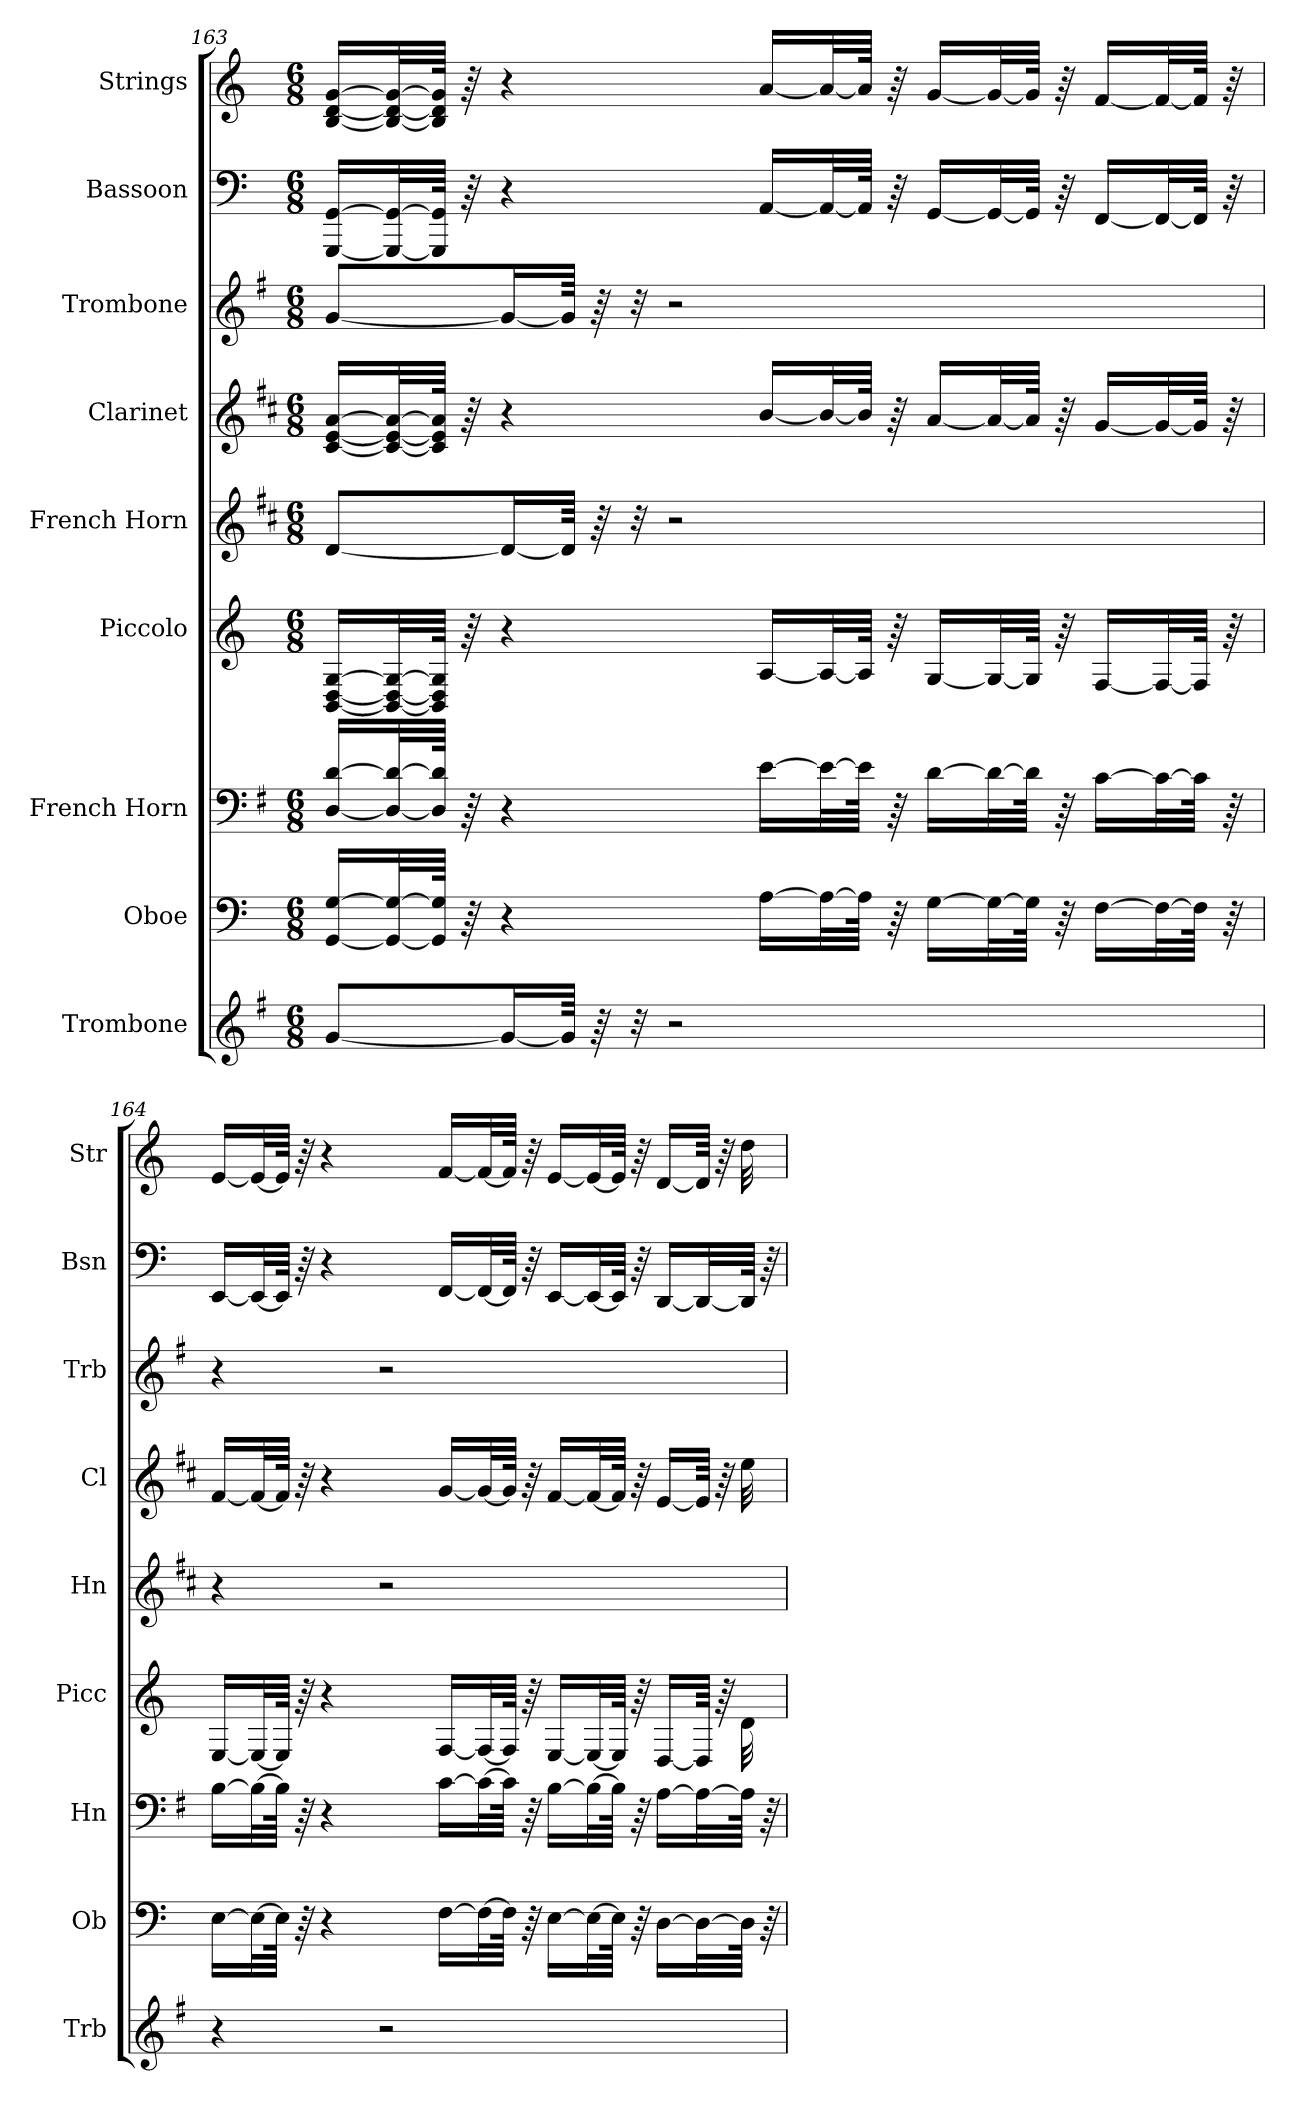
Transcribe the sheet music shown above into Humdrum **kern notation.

**kern	**kern	**kern	**kern	**kern	**kern	**kern	**kern	**kern
*part9	*part8	*part7	*part6	*part5	*part4	*part3	*part2	*part1
*staff9	*staff8	*staff7	*staff6	*staff5	*staff4	*staff3	*staff2	*staff1
*I"Trombone	*I"Oboe	*I"French Horn	*I"Piccolo	*I"French Horn	*I"Clarinet	*I"Trombone	*I"Bassoon	*I"Strings
*I'Trb	*I'Ob	*I'Hn	*I'Picc	*I'Hn	*I'Cl	*I'Trb	*I'Bsn	*I'Str
!!LO:PB:g=z
*clefG2	*clefF4	*clefF4	*clefG2	*clefG2	*clefG2	*clefG2	*clefF4	*clefG2
*	*	*ITrd4c7	*ITrd-7c-12	*ITrd4c7	*ITrd1c2	*	*	*
*k[f#]	*k[]	*k[]	*k[]	*k[f#]	*k[]	*k[f#]	*k[]	*k[]
*M6/8	*M6/8	*M6/8	*M6/8	*M6/8	*M6/8	*M6/8	*M6/8	*M6/8
=163	=163	=163	=163	=163	=163	=163	=163	=163
[8g/L	[16GG/ [16G/LL	[16GG/ [16G/LL	[16B/ [16d/ [16g/LL	[8G/L	[16B/ [16d/ [16g/LL	[8g/L	[16GGG/ [16GG/LL	[16B/ [16d/ [16g/LL
.	32GG/_ 32G/_L	32GG/_ 32G/_L	32B/_ 32d/_ 32g/_L	.	32B/_ 32d/_ 32g/_L	.	32GGG/_ 32GG/_L	32B/_ 32d/_ 32g/_L
.	64GG/] 64G/]JJJk	64GG/] 64G/]JJJk	64B/] 64d/] 64g/]JJJk	.	64B/] 64d/] 64g/]JJJk	.	64GGG/] 64GG/]JJJk	64B/] 64d/] 64g/]JJJk
.	64r	64r	64r	.	64r	.	64r	64r
16g/L_	4r	4r	4r	16G/L_	4r	16g/L_	4r	4r
64g/JJkk]	.	.	.	64G/JJkk]	.	64g/JJkk]	.	.
64r	.	.	.	64r	.	64r	.	.
32r	.	.	.	32r	.	32r	.	.
2r	.	.	.	2r	.	2r	.	.
.	[16A\LL	[16A\LL	[16a/LL	.	[16a/LL	.	[16AA/LL	[16a/LL
.	32A\L_	32A\L_	32a/L_	.	32a/L_	.	32AA/L_	32a/L_
.	64A\JJJk]	64A\JJJk]	64a/JJJk]	.	64a/JJJk]	.	64AA/JJJk]	64a/JJJk]
.	64r	64r	64r	.	64r	.	64r	64r
.	[16G\LL	[16G\LL	[16g/LL	.	[16g/LL	.	[16GG/LL	[16g/LL
.	32G\L_	32G\L_	32g/L_	.	32g/L_	.	32GG/L_	32g/L_
.	64G\JJJk]	64G\JJJk]	64g/JJJk]	.	64g/JJJk]	.	64GG/JJJk]	64g/JJJk]
.	64r	64r	64r	.	64r	.	64r	64r
.	[16F\LL	[16F\LL	[16f/LL	.	[16f/LL	.	[16FF/LL	[16f/LL
.	32F\L_	32F\L_	32f/L_	.	32f/L_	.	32FF/L_	32f/L_
.	64F\JJJk]	64F\JJJk]	64f/JJJk]	.	64f/JJJk]	.	64FF/JJJk]	64f/JJJk]
.	64r	64r	64r	.	64r	.	64r	64r
=164	=164	=164	=164	=164	=164	=164	=164	=164
4r	[16E\LL	[16E\LL	[16e/LL	4r	[16e/LL	4r	[16EE/LL	[16e/LL
.	32E\L_	32E\L_	32e/L_	.	32e/L_	.	32EE/L_	32e/L_
.	64E\JJJk]	64E\JJJk]	64e/JJJk]	.	64e/JJJk]	.	64EE/JJJk]	64e/JJJk]
.	64r	64r	64r	.	64r	.	64r	64r
.	4r	4r	4r	.	4r	.	4r	4r
2r	.	.	.	2r	.	2r	.	.
.	[16F\LL	[16F\LL	[16f/LL	.	[16f/LL	.	[16FF/LL	[16f/LL
.	32F\L_	32F\L_	32f/L_	.	32f/L_	.	32FF/L_	32f/L_
.	64F\JJJk]	64F\JJJk]	64f/JJJk]	.	64f/JJJk]	.	64FF/JJJk]	64f/JJJk]
.	64r	64r	64r	.	64r	.	64r	64r
.	[16E\LL	[16E\LL	[16e/LL	.	[16e/LL	.	[16EE/LL	[16e/LL
.	32E\L_	32E\L_	32e/L_	.	32e/L_	.	32EE/L_	32e/L_
.	64E\JJJk]	64E\JJJk]	64e/JJJk]	.	64e/JJJk]	.	64EE/JJJk]	64e/JJJk]
.	64r	64r	64r	.	64r	.	64r	64r
.	[16D\LL	[16D\LL	[16d/LL	.	[16d/LL	.	[16DD/LL	[16d/LL
.	32D\L_	32D\L_	64d/JJkk]	.	64d/JJkk]	.	32DD/L_	64d/JJkk]
.	.	.	64r	.	64r	.	.	64r
.	64D\JJJk]	64D\JJJk]	32dd\	.	32dd\	.	64DD/JJJk]	32dd\
.	64r	64r	.	.	.	.	64r	.
=	=	=	=	=	=	=	=	=
*-	*-	*-	*-	*-	*-	*-	*-	*-
